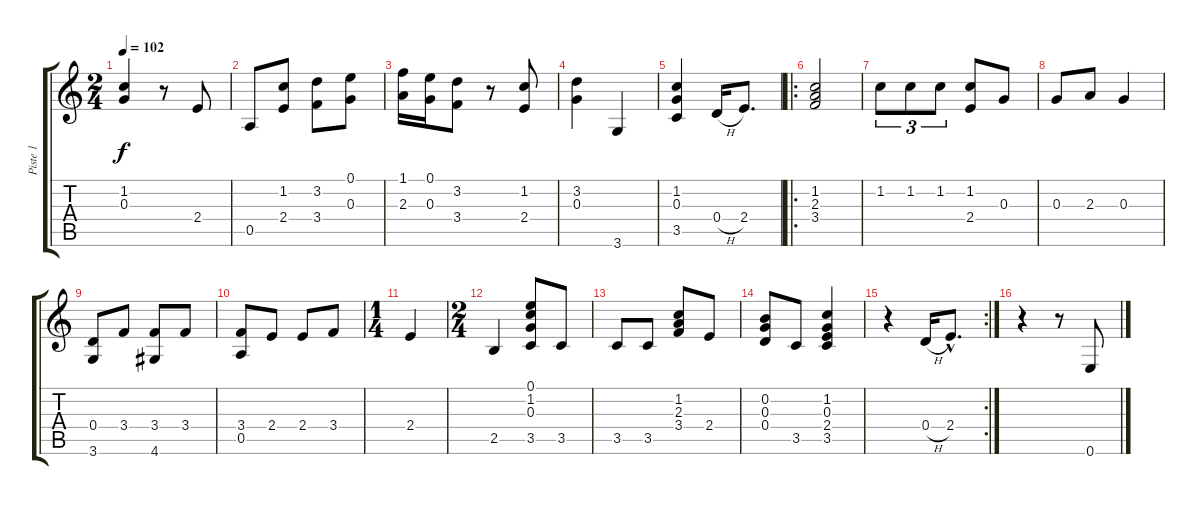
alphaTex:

\track ("Piste 1" "Piste 1") {instrument acousticguitarnylon}
\staff {score tabs}
\tuning (E4 B3 G3 D3 A2 E2) {hide}
\ts (2 4)
\tempo 102
\clef g2
\ks c
(1.2 0.3).4{dy f} r.8 2.4.8 |
0.5.8 (1.2 2.4).8 (3.2 3.4).8 (0.1 0.3).8 |
(1.1 2.3).16 (0.1 0.3).16 (3.2 3.4).8 r.8 (1.2 2.4).8 |
(3.2 0.3).4 3.6.4 |
(1.2 0.3 3.5).4 0.4{h}.16 2.4.8{d} |
\ro
(1.2 2.3 3.4).2 |
1.2.8{tu (3 2)} 1.2.8{tu (3 2)} 1.2.8{tu (3 2)} (1.2 2.4).8 0.3.8 |
0.3.8 2.3.8 0.3.4 |
(0.4 3.6).8 3.4.8 (3.4 4.6).8 3.4.8 |
(3.4 0.5).8 2.4.8 2.4.8 3.4.8 |
\ts (1 4)
2.4.4 |
\ts (2 4)
2.5.4 (0.1 1.2 0.3 3.5).8 3.5.8 |
3.5.8 3.5.8 (1.2 2.3 3.4).8 2.4.8 |
(0.2 0.3 0.4).8 3.5.8 (1.2 0.3 2.4 3.5).4 |
\rc 2
r.4 0.4{h}.16 2.4{hac}.8{d} |
r.4 r.8 0.6.8
